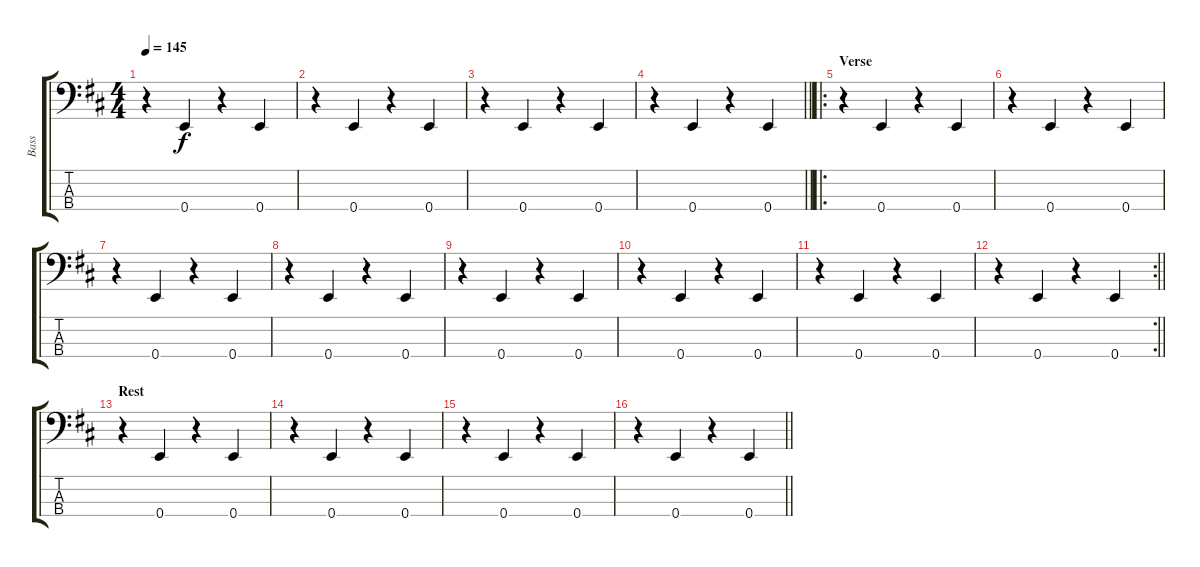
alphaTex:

\track ("Bass" "Bass") {instrument electricbassfinger}
\staff {score tabs}
\tuning (G2 D2 A1 E1) {hide}
\ts (4 4)
\tempo 145
\clef f4
\ks d
r.4{dy f instrument electricbassfinger} 0.4.4 r.4 0.4.4 |
r.4 0.4.4 r.4 0.4.4 |
r.4 0.4.4 r.4 0.4.4 |
\barLineRight lightlight
r.4 0.4.4 r.4 0.4.4 |
\ro
\section ("" "Verse")
r.4 0.4.4 r.4 0.4.4 |
r.4 0.4.4 r.4 0.4.4 |
r.4 0.4.4 r.4 0.4.4 |
r.4 0.4.4 r.4 0.4.4 |
r.4 0.4.4 r.4 0.4.4 |
r.4 0.4.4 r.4 0.4.4 |
r.4 0.4.4 r.4 0.4.4 |
\rc 2
\barLineRight lightlight
r.4 0.4.4 r.4 0.4.4 |
\section ("" "Rest")
r.4 0.4.4 r.4 0.4.4 |
r.4 0.4.4 r.4 0.4.4 |
r.4 0.4.4 r.4 0.4.4 |
\barLineRight lightlight
r.4 0.4.4 r.4 0.4.4
